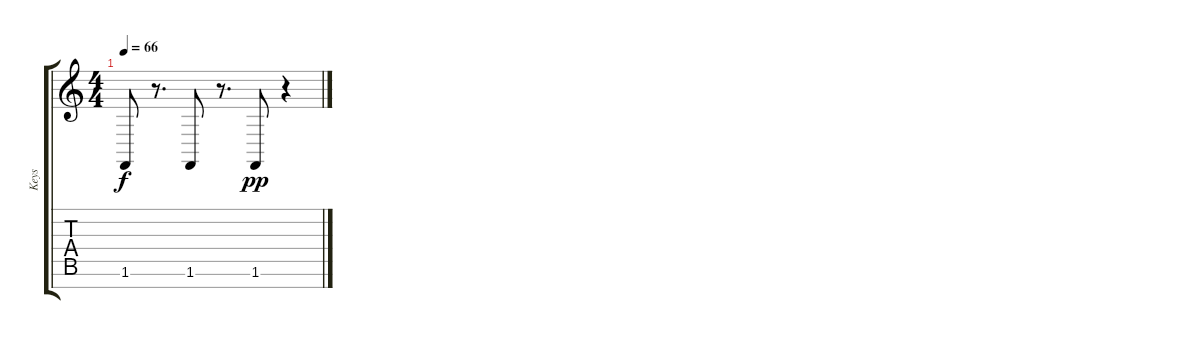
\track ("Keys" "Keys") {instrument lead4chiff}
\staff {score tabs}
\tuning (E4 B3 G3 D3 A2 E2 B1) {hide}
\ts (4 4)
\tempo 66
\clef g2
\ks c
1.6.8{dy f volume 9} r.8{d} 1.6.8 r.8{d} 1.6.8{dy pp} r.4
